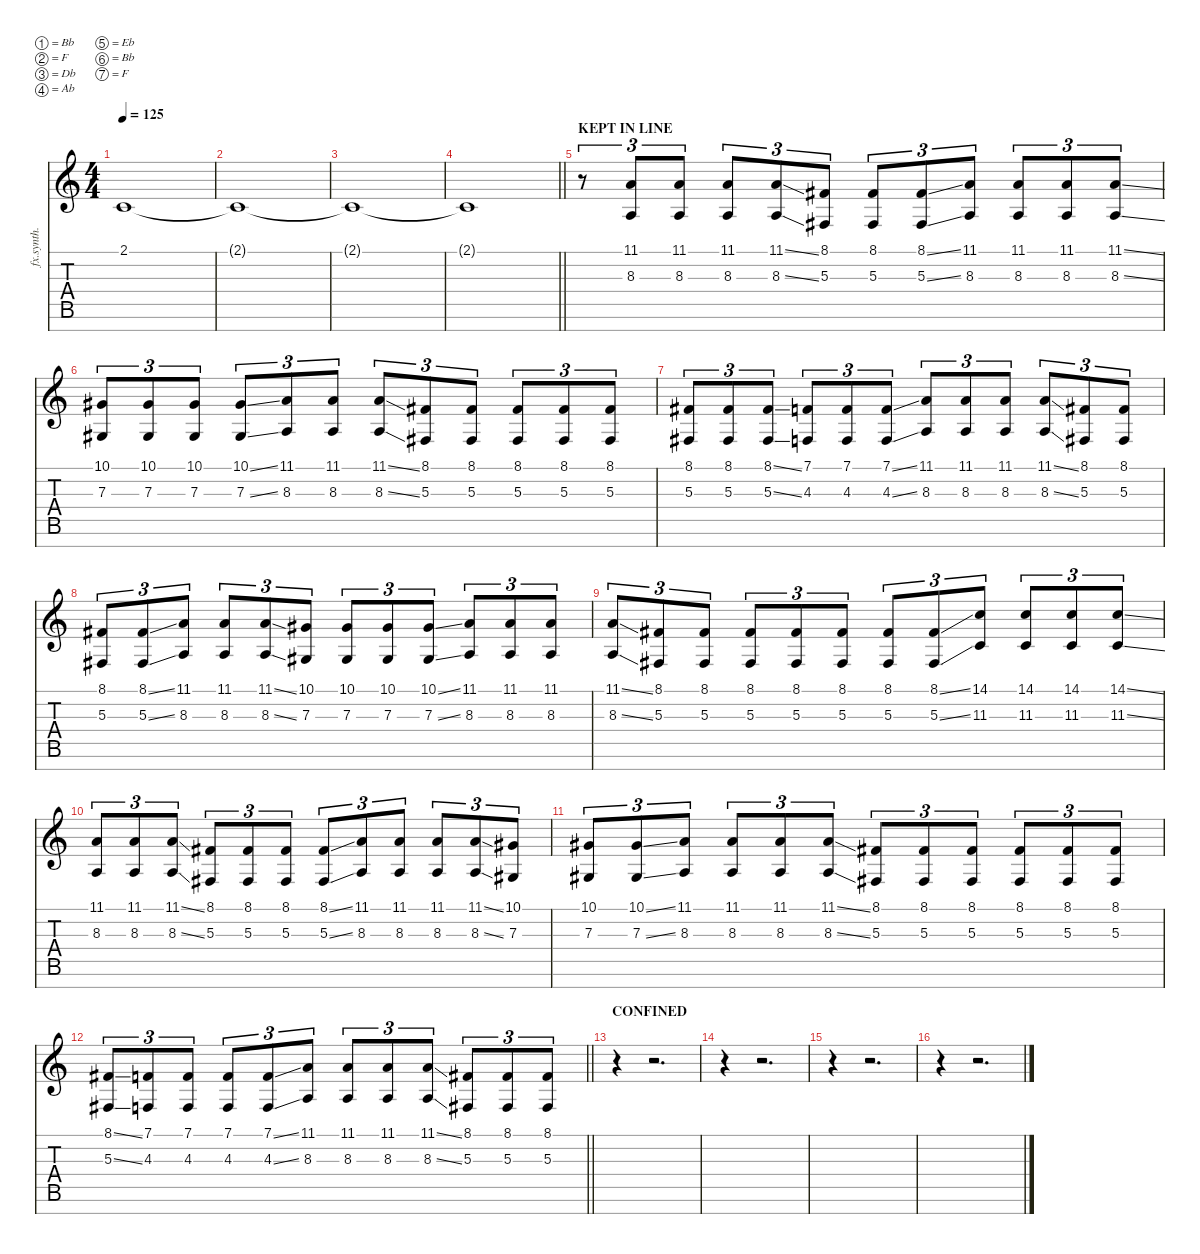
\defaultSystemsLayout 4
\hideDynamics
\bracketExtendMode nobrackets
\track ("FX" "fx.synth.") {instrument fx6goblins}
\staff {score tabs}
\tuning (Bb3 F3 Db3 Ab2 Eb2 Bb1 F1)
\ts (4 4)
\tempo 125
\clef g2
\ks c
2.1{t}.1{dy f} |
2.1{t}.1 |
2.1{t}.1 |
\barLineRight lightlight
2.1{t}.1 |
\section ("" "KEPT IN LINE")
r.8{tu (3 2)} (11.1 8.3).8{tu (3 2)} (11.1 8.3).8{tu (3 2)} (11.1 8.3).8{tu (3 2)} (11.1{ss} 8.3{ss}).8{tu (3 2)} (8.1{acc #} 5.3{acc #}).8{tu (3 2) dy ff} (8.1{acc #} 5.3{acc #}).8{tu (3 2) dy f} (8.1{ss acc #} 5.3{ss acc #}).8{tu (3 2)} (11.1 8.3).8{tu (3 2) dy ff} (11.1 8.3).8{tu (3 2) dy f} (11.1 8.3).8{tu (3 2)} (11.1{ss} 8.3{ss}).8{tu (3 2)} |
(10.1{acc #} 7.3{acc #}).8{tu (3 2) dy ff} (10.1{acc #} 7.3{acc #}).8{tu (3 2) dy f} (10.1{acc #} 7.3{acc #}).8{tu (3 2)} (10.1{ss acc #} 7.3{ss acc #}).8{tu (3 2)} (11.1 8.3).8{tu (3 2) dy ff} (11.1 8.3).8{tu (3 2) dy f} (11.1{ss} 8.3{ss}).8{tu (3 2)} (8.1{acc #} 5.3{acc #}).8{tu (3 2) dy ff} (8.1{acc #} 5.3{acc #}).8{tu (3 2) dy f} (8.1{acc #} 5.3{acc #}).8{tu (3 2)} (8.1{acc #} 5.3{acc #}).8{tu (3 2)} (8.1{acc #} 5.3{acc #}).8{tu (3 2)} |
(8.1{acc #} 5.3{acc #}).8{tu (3 2)} (8.1{acc #} 5.3{acc #}).8{tu (3 2)} (8.1{ss acc #} 5.3{ss acc #}).8{tu (3 2)} (7.1 4.3).8{tu (3 2) dy ff} (7.1 4.3).8{tu (3 2) dy f} (7.1{ss} 4.3{ss}).8{tu (3 2)} (11.1 8.3).8{tu (3 2) dy ff} (11.1 8.3).8{tu (3 2) dy f} (11.1 8.3).8{tu (3 2)} (11.1{ss} 8.3{ss}).8{tu (3 2)} (8.1{acc #} 5.3{acc #}).8{tu (3 2) dy ff} (8.1{acc #} 5.3{acc #}).8{tu (3 2) dy f} |
(8.1{acc #} 5.3{acc #}).8{tu (3 2)} (8.1{ss acc #} 5.3{ss acc #}).8{tu (3 2)} (11.1 8.3).8{tu (3 2) dy ff} (11.1 8.3).8{tu (3 2) dy f} (11.1{ss} 8.3{ss}).8{tu (3 2)} (10.1{acc #} 7.3{acc #}).8{tu (3 2) dy ff} (10.1{acc #} 7.3{acc #}).8{tu (3 2) dy f} (10.1{acc #} 7.3{acc #}).8{tu (3 2)} (10.1{ss acc #} 7.3{ss acc #}).8{tu (3 2)} (11.1 8.3).8{tu (3 2) dy ff} (11.1 8.3).8{tu (3 2) dy f} (11.1 8.3).8{tu (3 2)} |
(11.1{ss} 8.3{ss}).8{tu (3 2)} (8.1{acc #} 5.3{acc #}).8{tu (3 2) dy ff} (8.1{acc #} 5.3{acc #}).8{tu (3 2) dy f} (8.1{acc #} 5.3{acc #}).8{tu (3 2)} (8.1{acc #} 5.3{acc #}).8{tu (3 2)} (8.1{acc #} 5.3{acc #}).8{tu (3 2)} (8.1{acc #} 5.3{acc #}).8{tu (3 2)} (8.1{ss acc #} 5.3{ss acc #}).8{tu (3 2)} (14.1 11.3).8{tu (3 2) dy ff} (14.1 11.3).8{tu (3 2) dy f} (14.1 11.3).8{tu (3 2)} (14.1{ss} 11.3{ss}).8{tu (3 2)} |
(11.1 8.3).8{tu (3 2) dy ff} (11.1 8.3).8{tu (3 2) dy f} (11.1{ss} 8.3{ss}).8{tu (3 2)} (8.1{acc #} 5.3{acc #}).8{tu (3 2) dy ff} (8.1{acc #} 5.3{acc #}).8{tu (3 2) dy f} (8.1{acc #} 5.3{acc #}).8{tu (3 2)} (8.1{ss acc #} 5.3{ss acc #}).8{tu (3 2)} (11.1 8.3).8{tu (3 2) dy ff} (11.1 8.3).8{tu (3 2) dy f} (11.1 8.3).8{tu (3 2)} (11.1{ss} 8.3{ss}).8{tu (3 2)} (10.1{acc #} 7.3{acc #}).8{tu (3 2) dy ff} |
(10.1{acc #} 7.3{acc #}).8{tu (3 2) dy f} (10.1{ss acc #} 7.3{ss acc #}).8{tu (3 2)} (11.1 8.3).8{tu (3 2) dy ff} (11.1 8.3).8{tu (3 2) dy f} (11.1 8.3).8{tu (3 2)} (11.1{ss} 8.3{ss}).8{tu (3 2)} (8.1{acc #} 5.3{acc #}).8{tu (3 2) dy ff} (8.1{acc #} 5.3{acc #}).8{tu (3 2) dy f} (8.1{acc #} 5.3{acc #}).8{tu (3 2)} (8.1{acc #} 5.3{acc #}).8{tu (3 2)} (8.1{acc #} 5.3{acc #}).8{tu (3 2)} (8.1{acc #} 5.3{acc #}).8{tu (3 2)} |
\barLineRight lightlight
(8.1{ss acc #} 5.3{ss acc #}).8{tu (3 2)} (7.1 4.3).8{tu (3 2) dy ff} (7.1 4.3).8{tu (3 2) dy f} (7.1 4.3).8{tu (3 2)} (7.1{ss} 4.3{ss}).8{tu (3 2)} (11.1 8.3).8{tu (3 2) dy ff} (11.1 8.3).8{tu (3 2) dy f} (11.1 8.3).8{tu (3 2)} (11.1{ss} 8.3{ss}).8{tu (3 2)} (8.1{acc #} 5.3{acc #}).8{tu (3 2) dy ff} (8.1{acc #} 5.3{acc #}).8{tu (3 2) dy f} (8.1{acc #} 5.3{acc #}).8{tu (3 2)} |
\section ("" "CONFINED")
r.4 r.2{d} |
r.4 r.2{d} |
r.4 r.2{d} |
r.4 r.2{d}
